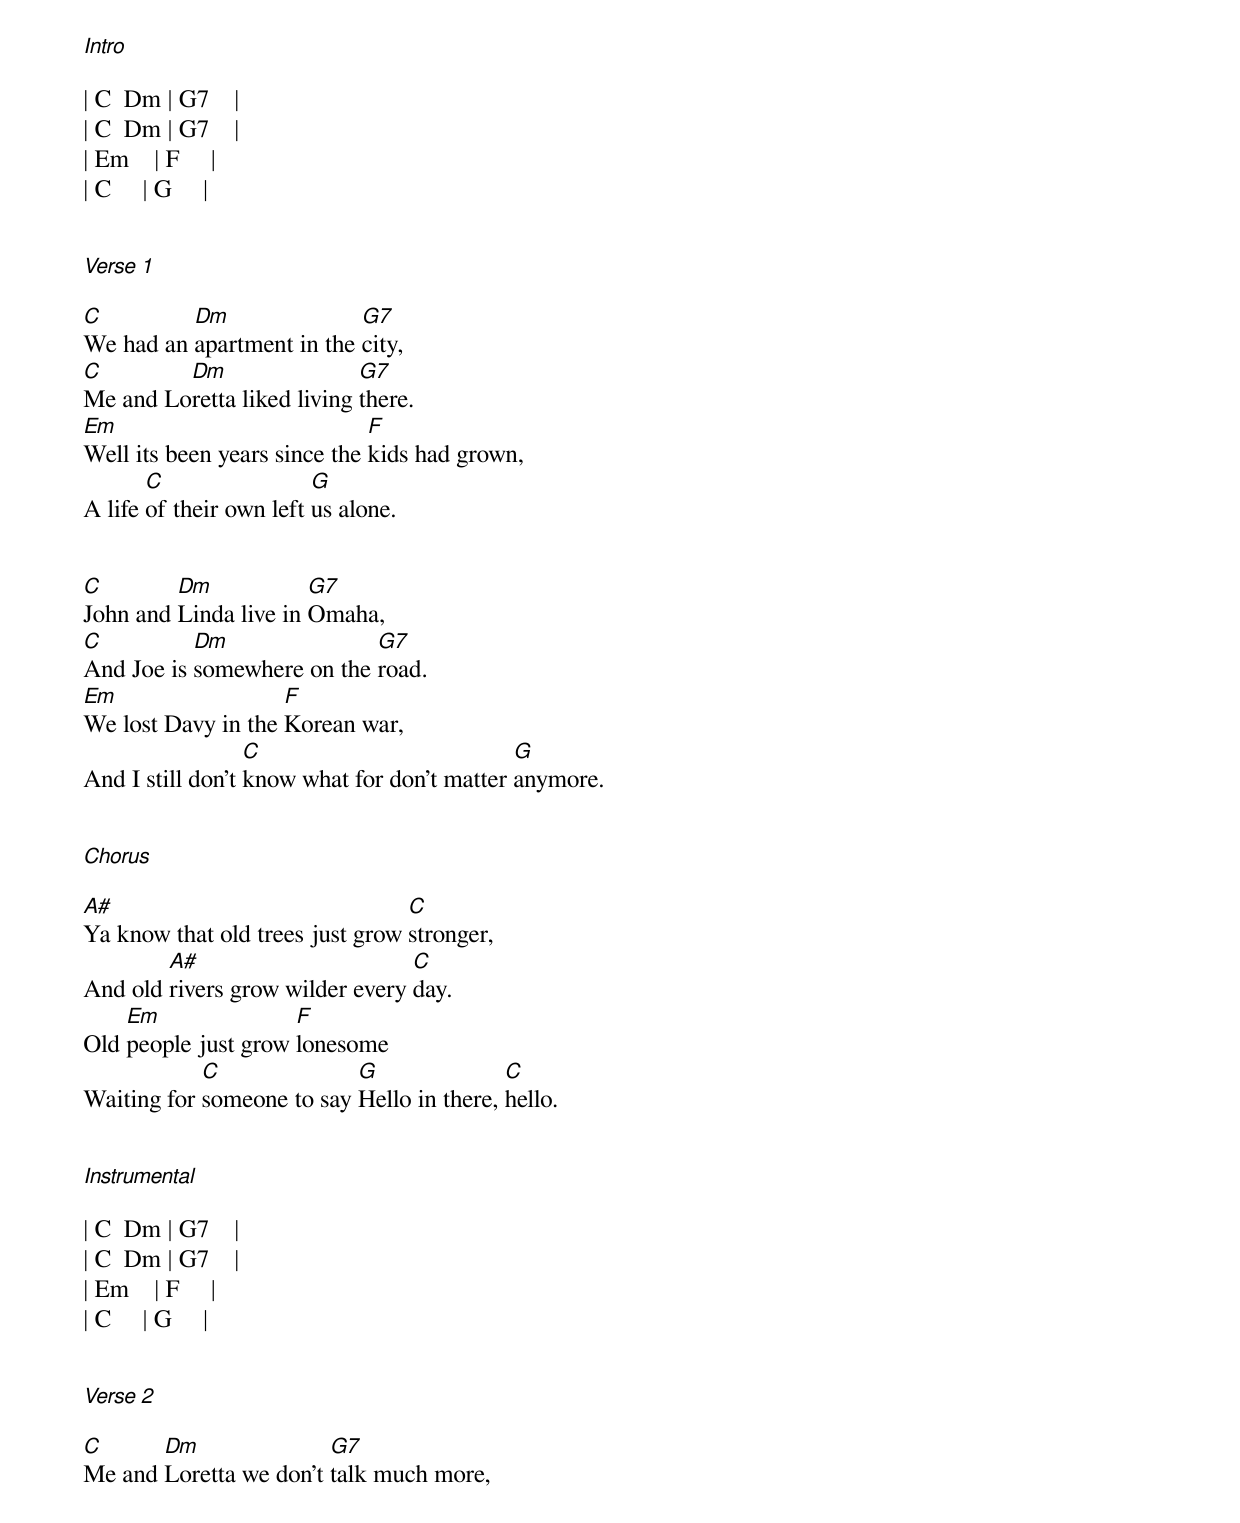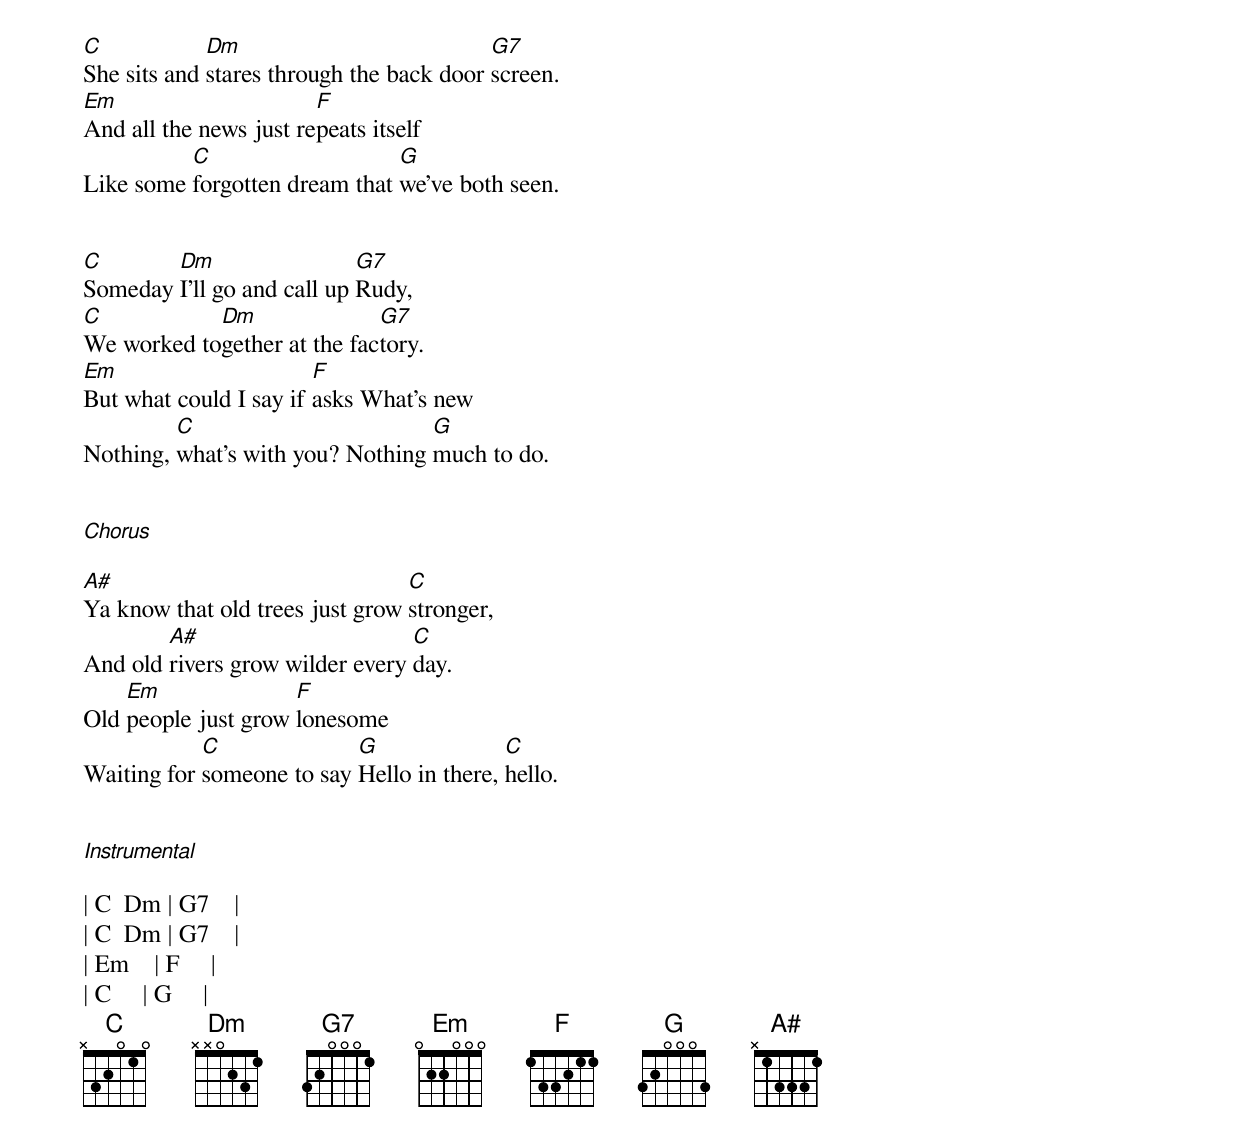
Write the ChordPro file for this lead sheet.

[Intro]

| C  Dm | G7    |
| C  Dm | G7    |
| Em    | F     |
| C     | G     |


[Verse 1]

[C]We had an [Dm]apartment in the [G7]city,
[C]Me and Lo[Dm]retta liked living [G7]there.
[Em]Well its been years since the [F]kids had grown,
A life [C]of their own left [G]us alone.


[C]John and [Dm]Linda live in [G7]Omaha,
[C]And Joe is [Dm]somewhere on the [G7]road.
[Em]We lost Davy in the [F]Korean war,
And I still don't [C]know what for don't matter [G]anymore.


[Chorus]

[A#]Ya know that old trees just grow [C]stronger,
And old [A#]rivers grow wilder every [C]day.
Old [Em]people just grow [F]lonesome
Waiting for [C]someone to say [G]Hello in there, [C]hello.


[Instrumental]

| C  Dm | G7    |
| C  Dm | G7    |
| Em    | F     |
| C     | G     |


[Verse 2]

[C]Me and [Dm]Loretta we don't [G7]talk much more,
[C]She sits and [Dm]stares through the back door [G7]screen.
[Em]And all the news just re[F]peats itself
Like some [C]forgotten dream that [G]we've both seen.


[C]Someday [Dm]I'll go and call up [G7]Rudy,
[C]We worked to[Dm]gether at the fac[G7]tory.
[Em]But what could I say if [F]asks What's new
Nothing, [C]what's with you? Nothing [G]much to do.


[Chorus]

[A#]Ya know that old trees just grow [C]stronger,
And old [A#]rivers grow wilder every [C]day.
Old [Em]people just grow [F]lonesome
Waiting for [C]someone to say [G]Hello in there, [C]hello.


[Instrumental]

| C  Dm | G7    |
| C  Dm | G7    |
| Em    | F     |
| C     | G     |
